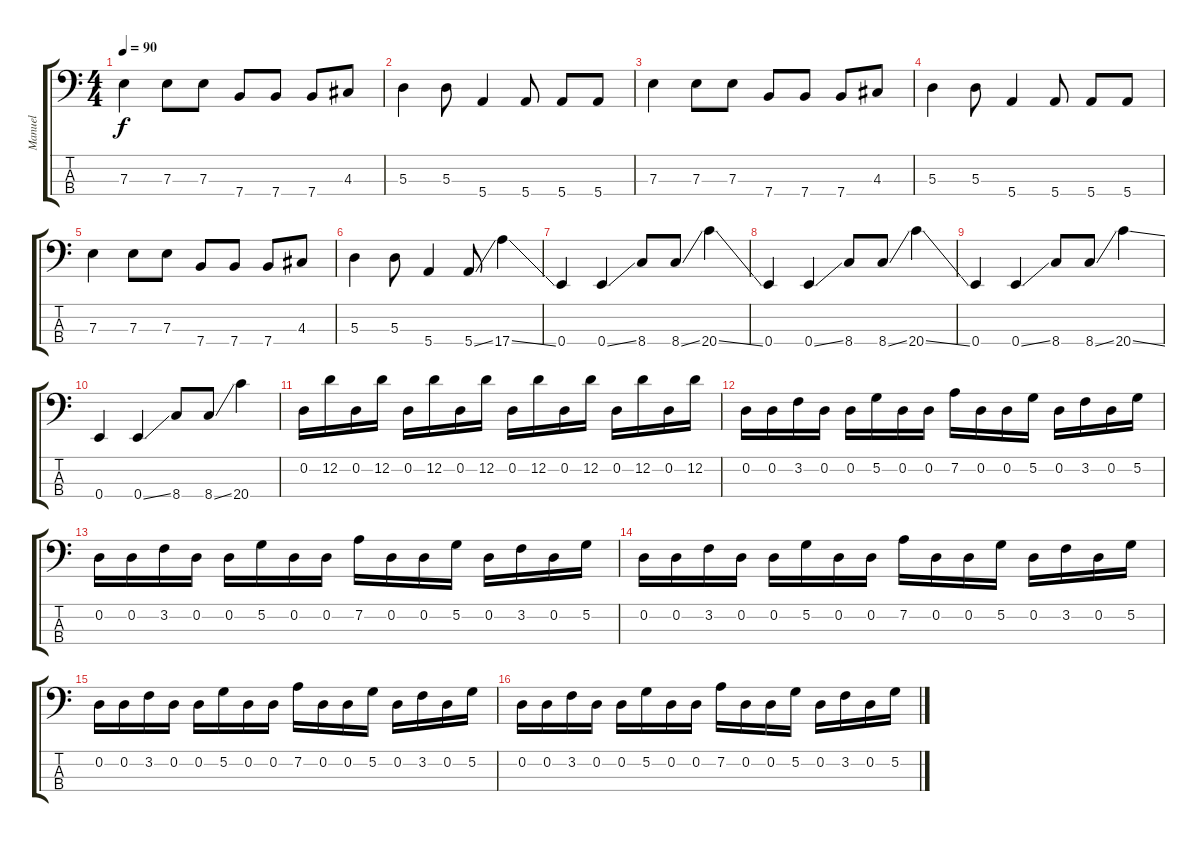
\track ("Manuel" "Manuel") {instrument electricbasspick}
\staff {score tabs}
\tuning (G2 D2 A1 E1) {hide}
\ts (4 4)
\tempo 90
\clef f4
\ks c
7.3.4{dy f} 7.3.8 7.3.8 7.4.8 7.4.8 7.4.8 4.3.8 |
5.3.4 5.3.8 5.4.4 5.4.8 5.4.8 5.4.8 |
7.3.4 7.3.8 7.3.8 7.4.8 7.4.8 7.4.8 4.3.8 |
5.3.4 5.3.8 5.4.4 5.4.8 5.4.8 5.4.8 |
7.3.4 7.3.8 7.3.8 7.4.8 7.4.8 7.4.8 4.3.8 |
5.3.4 5.3.8 5.4.4 5.4{ss}.8 17.4{ss}.4 |
0.4.4 0.4{ss}.4 8.4.8 8.4{ss}.8 20.4{ss}.4 |
0.4.4 0.4{ss}.4 8.4.8 8.4{ss}.8 20.4{ss}.4 |
0.4.4 0.4{ss}.4 8.4.8 8.4{ss}.8 20.4{ss}.4 |
0.4.4 0.4{ss}.4 8.4.8 8.4{ss}.8 20.4.4 |
0.2.16 12.2.16 0.2.16 12.2.16 0.2.16 12.2.16 0.2.16 12.2.16 0.2.16 12.2.16 0.2.16 12.2.16 0.2.16 12.2.16 0.2.16 12.2.16 |
0.2.16 0.2.16 3.2.16 0.2.16 0.2.16 5.2.16 0.2.16 0.2.16 7.2.16 0.2.16 0.2.16 5.2.16 0.2.16 3.2.16 0.2.16 5.2.16 |
0.2.16 0.2.16 3.2.16 0.2.16 0.2.16 5.2.16 0.2.16 0.2.16 7.2.16 0.2.16 0.2.16 5.2.16 0.2.16 3.2.16 0.2.16 5.2.16 |
0.2.16 0.2.16 3.2.16 0.2.16 0.2.16 5.2.16 0.2.16 0.2.16 7.2.16 0.2.16 0.2.16 5.2.16 0.2.16 3.2.16 0.2.16 5.2.16 |
0.2.16 0.2.16 3.2.16 0.2.16 0.2.16 5.2.16 0.2.16 0.2.16 7.2.16 0.2.16 0.2.16 5.2.16 0.2.16 3.2.16 0.2.16 5.2.16 |
0.2.16 0.2.16 3.2.16 0.2.16 0.2.16 5.2.16 0.2.16 0.2.16 7.2.16 0.2.16 0.2.16 5.2.16 0.2.16 3.2.16 0.2.16 5.2.16
